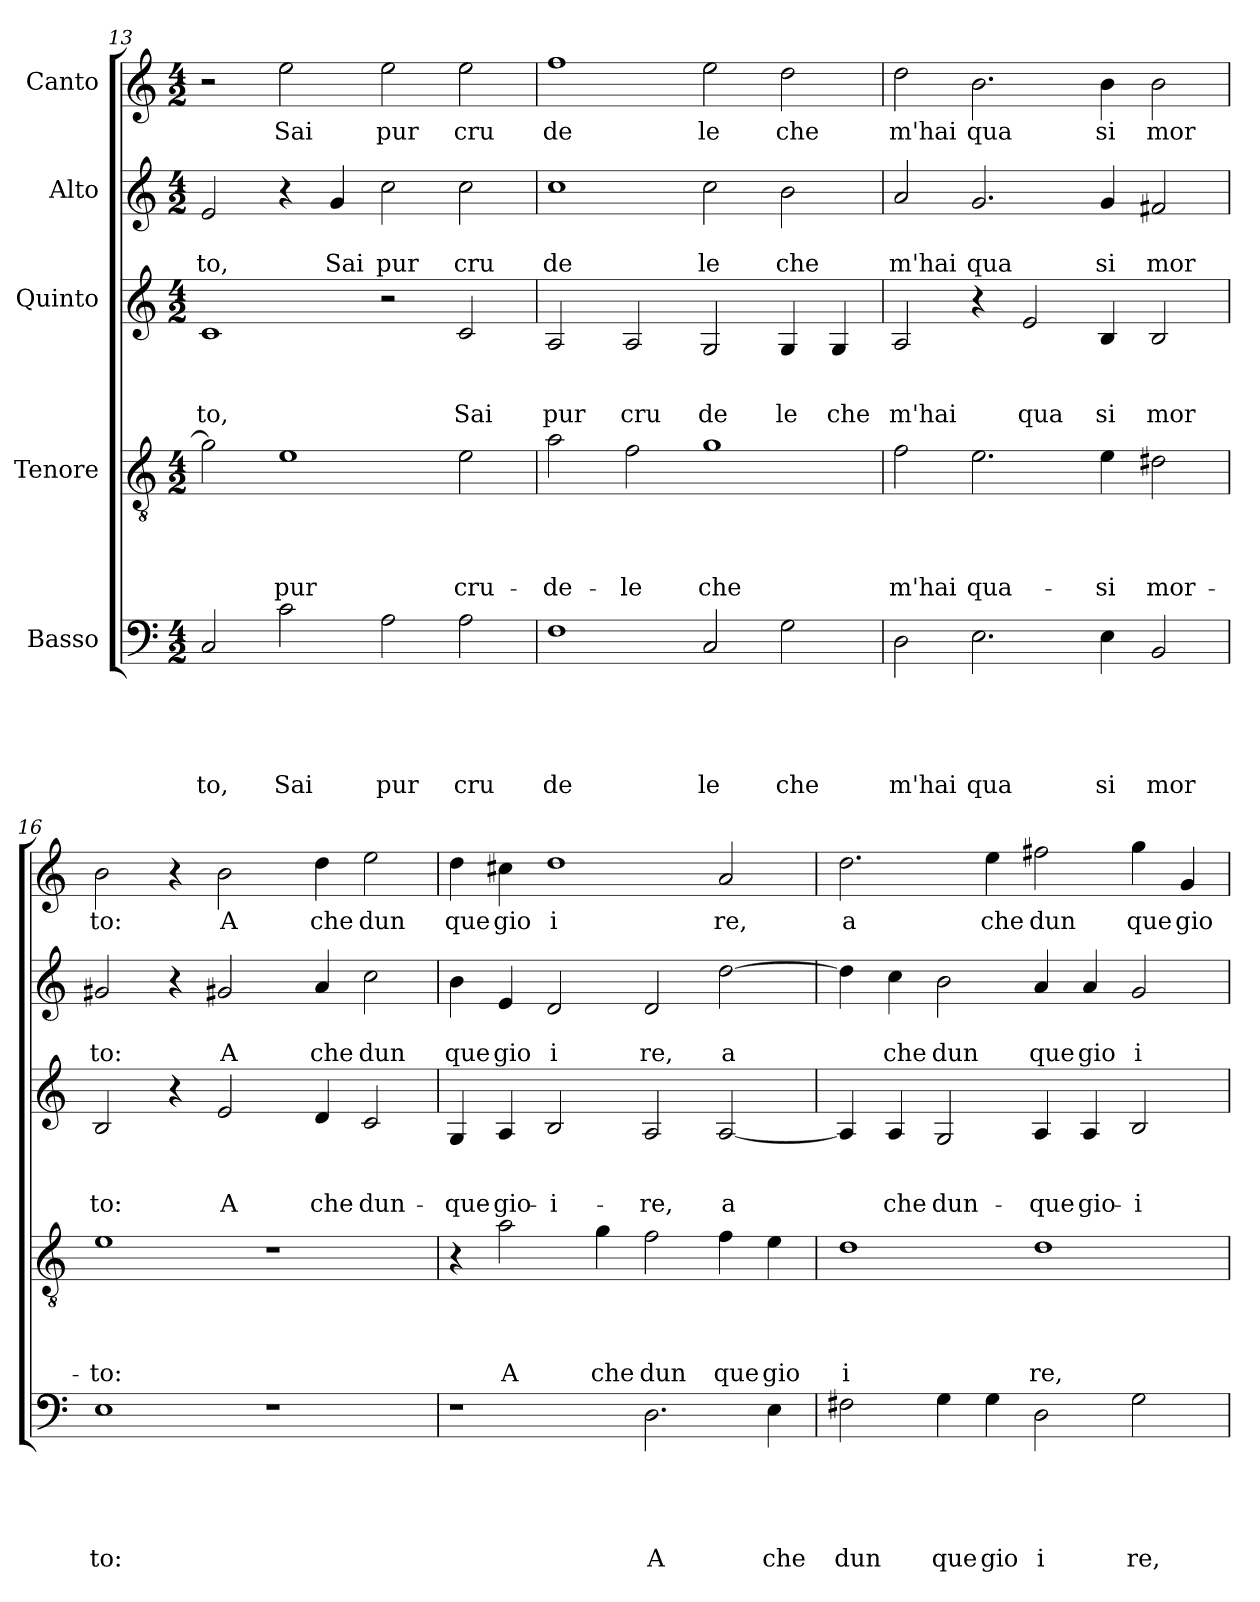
**kern	**text	**text	**text	**text	**text	**kern	**text	**text	**text	**text	**kern	**text	**text	**text	**kern	**text	**text	**kern	**text
*part5	*part5	*part5	*part5	*part5	*part5	*part4	*part4	*part4	*part4	*part4	*part3	*part3	*part3	*part3	*part2	*part2	*part2	*part1	*part1
*staff5	*staff5	*staff5	*staff5	*staff5	*staff5	*staff4	*staff4	*staff4	*staff4	*staff4	*staff3	*staff3	*staff3	*staff3	*staff2	*staff2	*staff2	*staff1	*staff1
*I"Basso	*	*	*	*	*	*I"Tenore	*	*	*	*	*I"Quinto	*	*	*	*I"Alto	*	*	*I"Canto	*
*clefF4	*	*	*	*	*	*clefGv2	*	*	*	*	*clefG2	*	*	*	*clefG2	*	*	*clefG2	*
*k[]	*	*	*	*	*	*k[]	*	*	*	*	*k[]	*	*	*	*k[]	*	*	*k[]	*
*C:	*	*	*	*	*	*C:	*	*	*	*	*C:	*	*	*	*C:	*	*	*C:	*
*M4/2	*	*	*	*	*	*M4/2	*	*	*	*	*M4/2	*	*	*	*M4/2	*	*	*M4/2	*
=13	=13	=13	=13	=13	=13	=13	=13	=13	=13	=13	=13	=13	=13	=13	=13	=13	=13	=13	=13
!	!	!	!	!	!LO:LY:b	!	!	!	!	!	!	!	!	!LO:LY:b	!	!	!LO:LY:b	!	!
2C/	.	.	.	.	to,	2g\]	.	.	.	.	1c	.	.	to,	2e/	.	to,	2r	.
!	!	!	!	!	!LO:LY:b	!	!	!	!	!LO:LY:b	!	!	!	!	!	!	!	!	!LO:LY:b
2c\	.	.	.	.	Sai	1e	.	.	.	pur	.	.	.	.	4r	.	.	2ee\	Sai
!	!	!	!	!	!	!	!	!	!	!	!	!	!	!	!	!	!LO:LY:b	!	!
.	.	.	.	.	.	.	.	.	.	.	.	.	.	.	4g/	.	Sai	.	.
!	!	!	!	!	!LO:LY:b	!	!	!	!	!	!	!	!	!	!	!	!LO:LY:b	!	!LO:LY:b
2A\	.	.	.	.	pur	.	.	.	.	.	2r	.	.	.	2cc\	.	pur	2ee\	pur
!	!	!	!	!	!LO:LY:b	!	!	!	!	!LO:LY:b	!	!	!	!LO:LY:b	!	!	!LO:LY:b	!	!LO:LY:b
2A\	.	.	.	.	cru	2e\	.	.	.	cru-	2c/	.	.	Sai	2cc\	.	cru	2ee\	cru
=14	=14	=14	=14	=14	=14	=14	=14	=14	=14	=14	=14	=14	=14	=14	=14	=14	=14	=14	=14
!	!	!	!	!	!LO:LY:b	!	!	!	!	!LO:LY:b	!	!	!	!LO:LY:b	!	!	!LO:LY:b	!	!LO:LY:b
1F	.	.	.	.	de	2a\	.	.	.	-de-	2A/	.	.	pur	1cc	.	de	1ff	de
!	!	!	!	!	!	!	!	!	!	!LO:LY:b	!	!	!	!LO:LY:b	!	!	!	!	!
.	.	.	.	.	.	2f\	.	.	.	-le	2A/	.	.	cru	.	.	.	.	.
!	!	!	!	!	!LO:LY:b	!	!	!	!	!LO:LY:b	!	!	!	!LO:LY:b	!	!	!LO:LY:b	!	!LO:LY:b
2C/	.	.	.	.	le	1g	.	.	.	che	2G/	.	.	de	2cc\	.	le	2ee\	le
!	!	!	!	!	!LO:LY:b	!	!	!	!	!	!	!	!	!LO:LY:b	!	!	!LO:LY:b	!	!LO:LY:b
2G\	.	.	.	.	che	.	.	.	.	.	4G/	.	.	le	2b\	.	che	2dd\	che
!	!	!	!	!	!	!	!	!	!	!	!	!	!	!LO:LY:b	!	!	!	!	!
.	.	.	.	.	.	.	.	.	.	.	4G/	.	.	che	.	.	.	.	.
=15	=15	=15	=15	=15	=15	=15	=15	=15	=15	=15	=15	=15	=15	=15	=15	=15	=15	=15	=15
!	!	!	!	!	!LO:LY:b	!	!	!	!	!LO:LY:b	!	!	!	!LO:LY:b	!	!	!LO:LY:b	!	!LO:LY:b
2D\	.	.	.	.	m'hai	2f\	.	.	.	m'hai	2A/	.	.	m'hai	2a/	.	m'hai	2dd\	m'hai
!	!	!	!	!	!LO:LY:b	!	!	!	!	!LO:LY:b	!	!	!	!	!	!	!LO:LY:b	!	!LO:LY:b
2.E\	.	.	.	.	qua	2.e\	.	.	.	qua-	4r	.	.	.	2.g/	.	qua	2.b\	qua
!	!	!	!	!	!	!	!	!	!	!	!	!	!	!LO:LY:b	!	!	!	!	!
.	.	.	.	.	.	.	.	.	.	.	2e/	.	.	qua	.	.	.	.	.
!	!	!	!	!	!LO:LY:b	!	!	!	!	!LO:LY:b	!	!	!	!LO:LY:b	!	!	!LO:LY:b	!	!LO:LY:b
4E\	.	.	.	.	si	4e\	.	.	.	-si	4B/	.	.	si	4g/	.	si	4b\	si
!	!	!	!	!	!LO:LY:b	!	!	!	!	!LO:LY:b	!	!	!	!LO:LY:b	!	!	!LO:LY:b	!	!LO:LY:b
2BB/	.	.	.	.	mor	2d#X\	.	.	.	mor-	2B/	.	.	mor	2f#X/	.	mor	2b\	mor
!!LO:PB:g=z
=16	=16	=16	=16	=16	=16	=16	=16	=16	=16	=16	=16	=16	=16	=16	=16	=16	=16	=16	=16
!	!	!	!	!	!LO:LY:b	!	!	!	!	!LO:LY:b	!	!	!	!LO:LY:b	!	!	!LO:LY:b	!	!LO:LY:b
1E	.	.	.	.	to:	1e	.	.	.	-to:	2B/	.	.	to:	2g#X/	.	to:	2b\	to:
.	.	.	.	.	.	.	.	.	.	.	4r	.	.	.	4r	.	.	4r	.
!	!	!	!	!	!	!	!	!	!	!	!	!	!	!LO:LY:b	!	!	!LO:LY:b	!	!LO:LY:b
.	.	.	.	.	.	.	.	.	.	.	2e/	.	.	A	2g#X/	.	A	2b\	A
1r	.	.	.	.	.	1r	.	.	.	.	.	.	.	.	.	.	.	.	.
!	!	!	!	!	!	!	!	!	!	!	!	!	!	!LO:LY:b	!	!	!LO:LY:b	!	!LO:LY:b
.	.	.	.	.	.	.	.	.	.	.	4d/	.	.	che	4a/	.	che	4dd\	che
!	!	!	!	!	!	!	!	!	!	!	!	!	!	!LO:LY:b	!	!	!LO:LY:b	!	!LO:LY:b
.	.	.	.	.	.	.	.	.	.	.	2c/	.	.	dun-	2cc\	.	dun	2ee\	dun
=17	=17	=17	=17	=17	=17	=17	=17	=17	=17	=17	=17	=17	=17	=17	=17	=17	=17	=17	=17
!	!	!	!	!	!	!	!	!	!	!	!	!	!	!LO:LY:b	!	!	!LO:LY:b	!	!LO:LY:b
1r	.	.	.	.	.	4r	.	.	.	.	4G/	.	.	-que	4b\	.	que	4dd\	que
!	!	!	!	!	!	!	!	!	!	!LO:LY:b	!	!	!	!LO:LY:b	!	!	!LO:LY:b	!	!LO:LY:b
.	.	.	.	.	.	2a\	.	.	.	A	4A/	.	.	gio-	4e/	.	gio	4cc#X\	gio
!	!	!	!	!	!	!	!	!	!	!	!	!	!	!LO:LY:b	!	!	!LO:LY:b	!	!LO:LY:b
.	.	.	.	.	.	.	.	.	.	.	2B/	.	.	-i-	2d/	.	i	1dd	i
!	!	!	!	!	!	!	!	!	!	!LO:LY:b	!	!	!	!	!	!	!	!	!
.	.	.	.	.	.	4g\	.	.	.	che	.	.	.	.	.	.	.	.	.
!	!	!	!	!	!LO:LY:b	!	!	!	!	!LO:LY:b	!	!	!	!LO:LY:b	!	!	!LO:LY:b	!	!
2.D\	.	.	.	.	A	2f\	.	.	.	dun	2A/	.	.	-re,	2d/	.	re,	.	.
!	!	!	!	!	!	!	!	!	!	!LO:LY:b	!	!	!	!LO:LY:b	!	!	!LO:LY:b	!	!LO:LY:b
.	.	.	.	.	.	4f\	.	.	.	que	[<2A/	.	.	a	[>2dd\	.	a	2a/	re,
!	!	!	!	!	!LO:LY:b	!	!	!	!	!LO:LY:b	!	!	!	!	!	!	!	!	!
4E\	.	.	.	.	che	4e\	.	.	.	gio	.	.	.	.	.	.	.	.	.
=18	=18	=18	=18	=18	=18	=18	=18	=18	=18	=18	=18	=18	=18	=18	=18	=18	=18	=18	=18
!	!	!	!	!	!LO:LY:b	!	!	!	!	!LO:LY:b	!	!	!	!	!	!	!	!	!LO:LY:b
2F#X\	.	.	.	.	dun	1d	.	.	.	i	4A/]	.	.	.	4dd\]	.	.	2.dd>\	a
!	!	!	!	!	!	!	!	!	!	!	!	!	!	!LO:LY:b	!	!	!LO:LY:b	!	!
.	.	.	.	.	.	.	.	.	.	.	4A/	.	.	che	4cc\	.	che	.	.
!	!	!	!	!	!LO:LY:b	!	!	!	!	!	!	!	!	!LO:LY:b	!	!	!LO:LY:b	!	!
4G\	.	.	.	.	que	.	.	.	.	.	2G/	.	.	dun-	2b\	.	dun	.	.
!	!	!	!	!	!LO:LY:b	!	!	!	!	!	!	!	!	!	!	!	!	!	!LO:LY:b
4G\	.	.	.	.	gio	.	.	.	.	.	.	.	.	.	.	.	.	4ee\	che
!	!	!	!	!	!LO:LY:b	!	!	!	!	!LO:LY:b	!	!	!	!LO:LY:b	!	!	!LO:LY:b	!	!LO:LY:b
2D\	.	.	.	.	i	1d	.	.	.	re,	4A/	.	.	-que	4a/	.	que	2ff#X\	dun
!	!	!	!	!	!	!	!	!	!	!	!	!	!	!LO:LY:b	!	!	!LO:LY:b	!	!
.	.	.	.	.	.	.	.	.	.	.	4A/	.	.	gio-	4a/	.	gio	.	.
!	!	!	!	!	!LO:LY:b	!	!	!	!	!	!	!	!	!LO:LY:b	!	!	!LO:LY:b	!	!LO:LY:b
2G\	.	.	.	.	re,	.	.	.	.	.	2B/	.	.	-i-	2g/	.	i	4gg\	que
!	!	!	!	!	!	!	!	!	!	!	!	!	!	!	!	!	!	!	!LO:LY:b
.	.	.	.	.	.	.	.	.	.	.	.	.	.	.	.	.	.	4g/	gio
=	=	=	=	=	=	=	=	=	=	=	=	=	=	=	=	=	=	=	=
*-	*-	*-	*-	*-	*-	*-	*-	*-	*-	*-	*-	*-	*-	*-	*-	*-	*-	*-	*-
